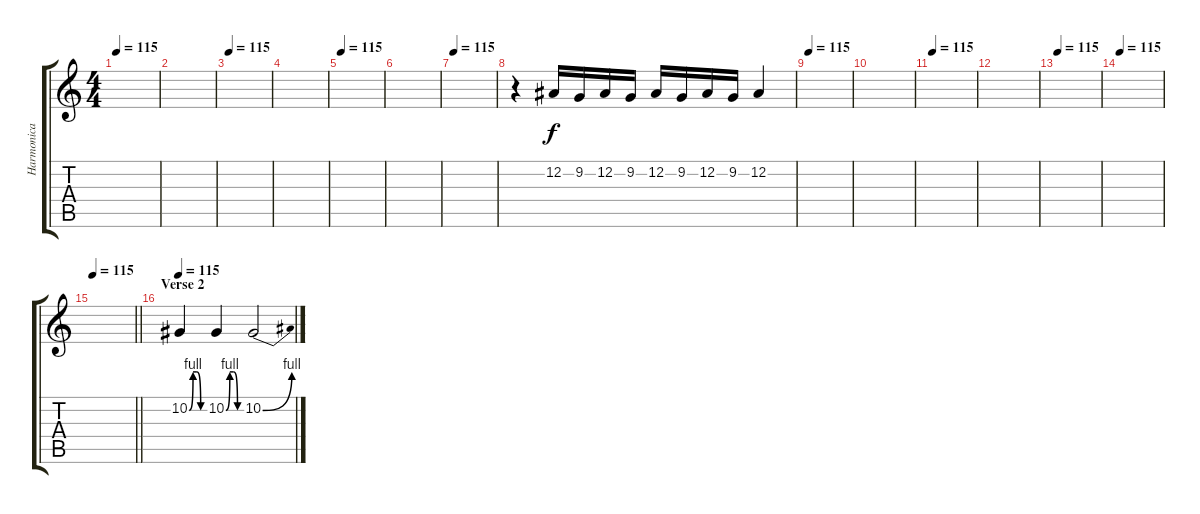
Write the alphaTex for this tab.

\track ("Harmonica" "Harmonica") {instrument harmonica}
\staff {score tabs}
\tuning (Eb4 Bb3 Gb3 Db3 Ab2 Eb2) {hide}
\ts (4 4)
\tempo 115
\clef g2
\ks c
|
|
\tempo 115
|
|
\tempo 115
|
|
\tempo 115
|
r.4 12.2.16 9.2.16 12.2.16 9.2.16 12.2.16 9.2.16 12.2.16 9.2.16 12.2.4 |
\tempo 115
|
|
\tempo 115
|
|
\tempo 115
|
\tempo 115
|
\tempo 115
\barLineRight lightlight
|
\section ("" "Verse 2")
\tempo 115
10.2{be (custom 0 0 15 4 30 4 45 0 60 0)}.4 10.2{be (custom 0 0 15 4 30 4 45 0 60 0)}.4 10.2{be (bend 0 0 60 4)}.2
